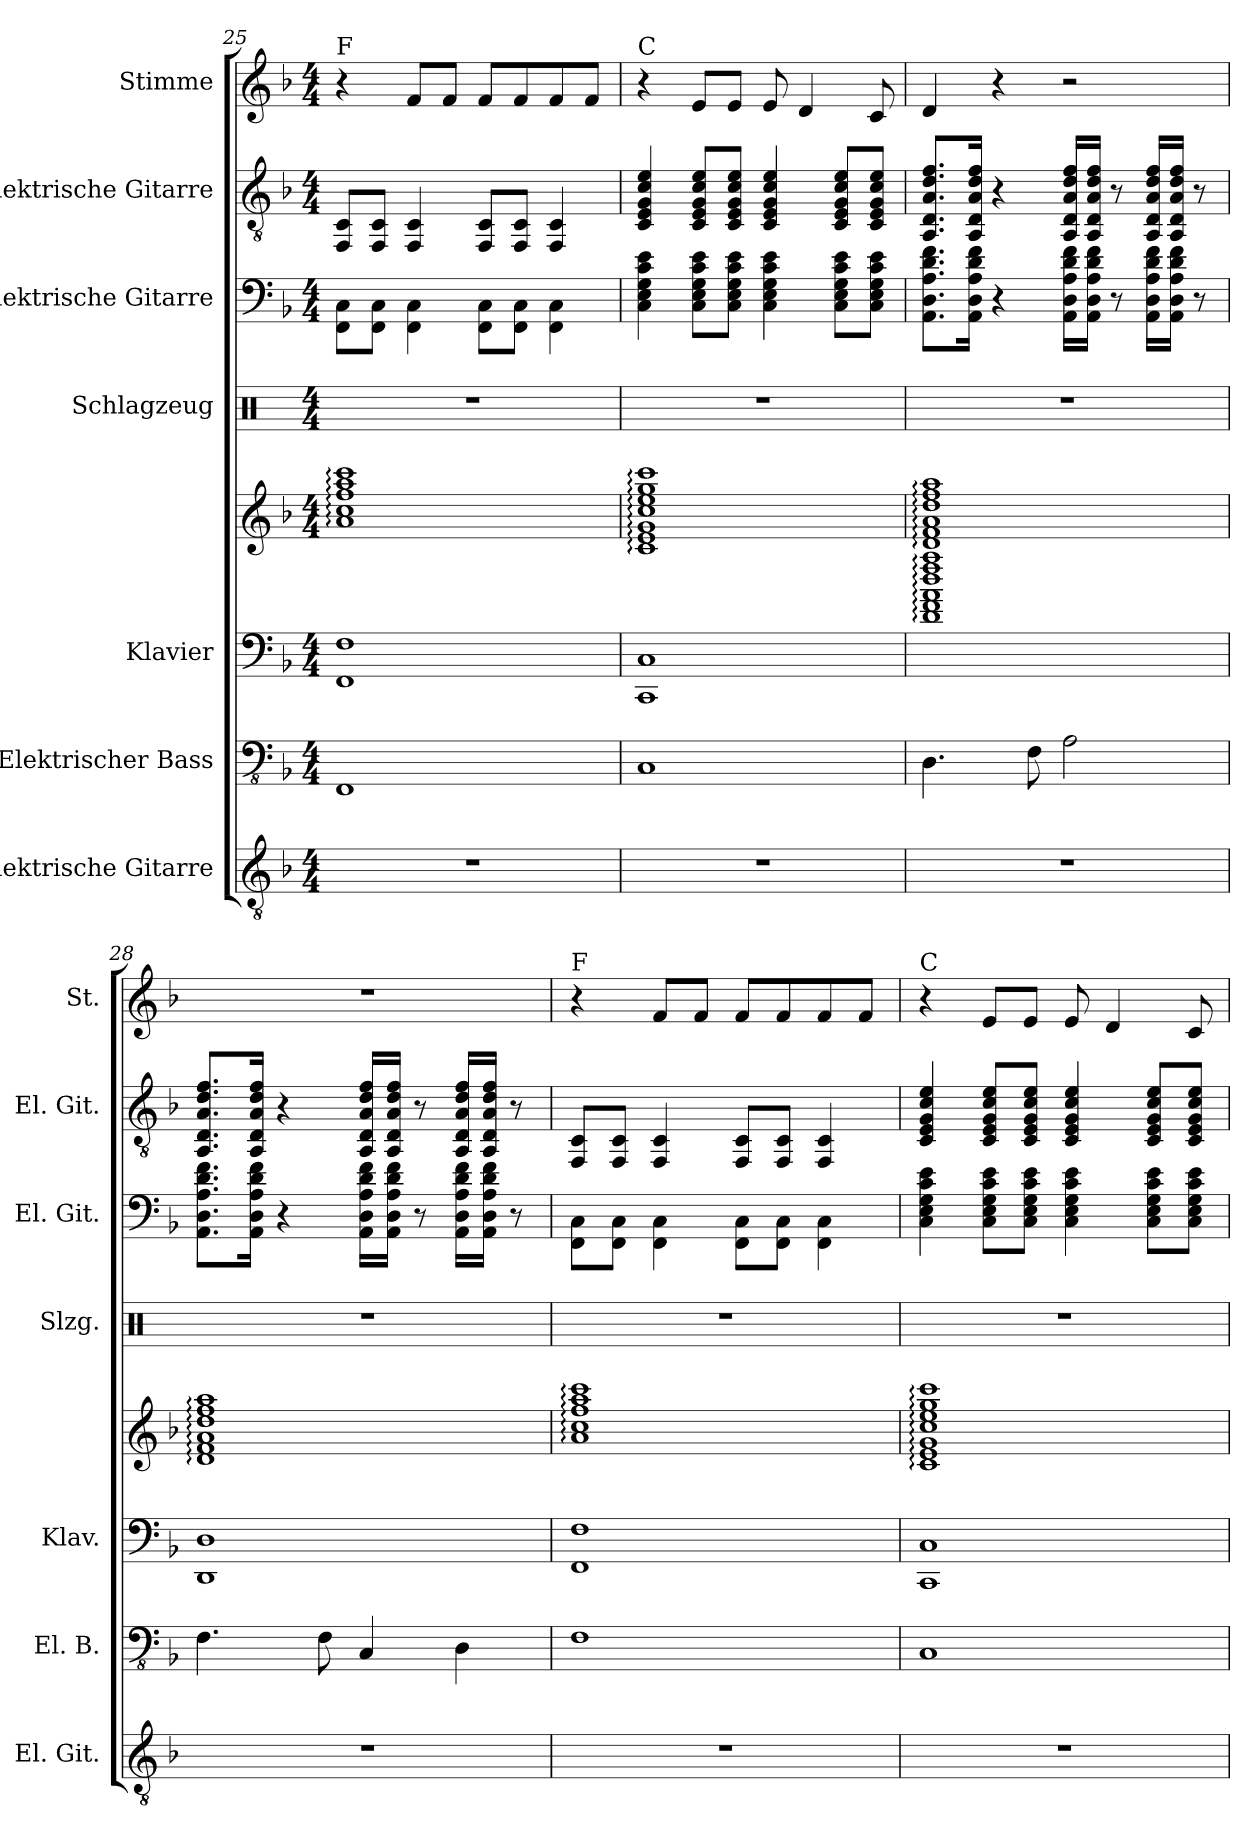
**kern	**kern	**kern	**kern	**kern	**kern	**kern	**kern
*part7	*part6	*part5	*part5	*part4	*part3	*part2	*part1
*staff8	*staff7	*staff6	*staff5	*staff4	*staff3	*staff2	*staff1
*I"Elektrische Gitarre	*I"Elektrischer Bass	*I"Klavier	*	*I"Schlagzeug	*I"Elektrische Gitarre	*I"Elektrische Gitarre	*I"Stimme
*I'El. Git.	*I'El. B.	*I'Klav.	*	*I'Slzg.	*I'El. Git.	*I'El. Git.	*I'St.
*clefGv2	*clefFv4	*clefF4	*clefG2	*clefX	*	*clefGv2	*clefG2
*k[b-]	*k[b-]	*k[b-]	*k[b-]	*k[]	*k[b-]	*k[b-]	*k[b-]
*M4/4	*M4/4	*M4/4	*M4/4	*M4/4	*M4/4	*M4/4	*M4/4
=25	=25	=25	=25	=25	=25	=25	=25
!	!	!	!	!	!	!	!LO:TX:a:t=F
1r	1FFF	1FF 1F	1a: 1cc: 1ff: 1aa: 1ccc:	1r	8FF\ 8C\L	8FF/ 8C/L	4r
.	.	.	.	.	8FF\ 8C\J	8FF/ 8C/J	.
.	.	.	.	.	4FF\ 4C\	4FF/ 4C/	8f/L
.	.	.	.	.	.	.	8f/J
.	.	.	.	.	8FF\ 8C\L	8FF/ 8C/L	8f/L
.	.	.	.	.	8FF\ 8C\J	8FF/ 8C/J	8f/
.	.	.	.	.	4FF\ 4C\	4FF/ 4C/	8f/
.	.	.	.	.	.	.	8f/J
=26	=26	=26	=26	=26	=26	=26	=26
!	!	!	!	!	!	!	!LO:TX:a:t=C
1r	1CC	1CC 1C	1c: 1e: 1g: 1cc: 1ee: 1gg: 1ccc:	1r	4C\ 4E\ 4G\ 4c\ 4e\	4C/ 4E/ 4G/ 4c/ 4e/	4r
.	.	.	.	.	8C\ 8E\ 8G\ 8c\ 8e\L	8C/ 8E/ 8G/ 8c/ 8e/L	8e/L
.	.	.	.	.	8C\ 8E\ 8G\ 8c\ 8e\J	8C/ 8E/ 8G/ 8c/ 8e/J	8e/J
.	.	.	.	.	4C\ 4E\ 4G\ 4c\ 4e\	4C/ 4E/ 4G/ 4c/ 4e/	8e/
.	.	.	.	.	.	.	4d/
.	.	.	.	.	8C\ 8E\ 8G\ 8c\ 8e\L	8C/ 8E/ 8G/ 8c/ 8e/L	.
.	.	.	.	.	8C\ 8E\ 8G\ 8c\ 8e\J	8C/ 8E/ 8G/ 8c/ 8e/J	8c/
!!LO:PB:g=z
=27	=27	=27	=27	=27	=27	=27	=27
1r	4.DD\	1d: 1f: 1a: 1dd: 1ff: 1aa:	1d: 1f: 1a: 1dd: 1ff: 1aa:	1r	8.AA\ 8.D\ 8.A\ 8.d\ 8.f\L	8.AA/ 8.D/ 8.A/ 8.d/ 8.f/L	4d/
.	.	.	.	.	16AA\ 16D\ 16A\ 16d\ 16f\Jk	16AA/ 16D/ 16A/ 16d/ 16f/Jk	.
.	.	.	.	.	4r	4r	4r
.	8FF\	.	.	.	.	.	.
.	2AA\	.	.	.	16AA\ 16D\ 16A\ 16d\ 16f\LL	16AA/ 16D/ 16A/ 16d/ 16f/LL	2r
.	.	.	.	.	16AA\ 16D\ 16A\ 16d\ 16f\JJ	16AA/ 16D/ 16A/ 16d/ 16f/JJ	.
.	.	.	.	.	8r	8r	.
.	.	.	.	.	16AA\ 16D\ 16A\ 16d\ 16f\LL	16AA/ 16D/ 16A/ 16d/ 16f/LL	.
.	.	.	.	.	16AA\ 16D\ 16A\ 16d\ 16f\JJ	16AA/ 16D/ 16A/ 16d/ 16f/JJ	.
.	.	.	.	.	8r	8r	.
=28	=28	=28	=28	=28	=28	=28	=28
1r	4.FF\	1DD 1D	1d: 1f: 1a: 1dd: 1ff: 1aa:	1r	8.AA\ 8.D\ 8.A\ 8.d\ 8.f\L	8.AA/ 8.D/ 8.A/ 8.d/ 8.f/L	1r
.	.	.	.	.	16AA\ 16D\ 16A\ 16d\ 16f\Jk	16AA/ 16D/ 16A/ 16d/ 16f/Jk	.
.	.	.	.	.	4r	4r	.
.	8FF\	.	.	.	.	.	.
.	4CC/	.	.	.	16AA\ 16D\ 16A\ 16d\ 16f\LL	16AA/ 16D/ 16A/ 16d/ 16f/LL	.
.	.	.	.	.	16AA\ 16D\ 16A\ 16d\ 16f\JJ	16AA/ 16D/ 16A/ 16d/ 16f/JJ	.
.	.	.	.	.	8r	8r	.
.	4DD\	.	.	.	16AA\ 16D\ 16A\ 16d\ 16f\LL	16AA/ 16D/ 16A/ 16d/ 16f/LL	.
.	.	.	.	.	16AA\ 16D\ 16A\ 16d\ 16f\JJ	16AA/ 16D/ 16A/ 16d/ 16f/JJ	.
.	.	.	.	.	8r	8r	.
=29	=29	=29	=29	=29	=29	=29	=29
!	!	!	!	!	!	!	!LO:TX:a:t=F
1r	1FF	1FF 1F	1a: 1cc: 1ff: 1aa: 1ccc:	1r	8FF\ 8C\L	8FF/ 8C/L	4r
.	.	.	.	.	8FF\ 8C\J	8FF/ 8C/J	.
.	.	.	.	.	4FF\ 4C\	4FF/ 4C/	8f/L
.	.	.	.	.	.	.	8f/J
.	.	.	.	.	8FF\ 8C\L	8FF/ 8C/L	8f/L
.	.	.	.	.	8FF\ 8C\J	8FF/ 8C/J	8f/
.	.	.	.	.	4FF\ 4C\	4FF/ 4C/	8f/
.	.	.	.	.	.	.	8f/J
!!LO:PB:g=z
=30	=30	=30	=30	=30	=30	=30	=30
!	!	!	!	!	!	!	!LO:TX:a:t=C
1r	1CC	1CC 1C	1c: 1e: 1g: 1cc: 1ee: 1gg: 1ccc:	1r	4C\ 4E\ 4G\ 4c\ 4e\	4C/ 4E/ 4G/ 4c/ 4e/	4r
.	.	.	.	.	8C\ 8E\ 8G\ 8c\ 8e\L	8C/ 8E/ 8G/ 8c/ 8e/L	8e/L
.	.	.	.	.	8C\ 8E\ 8G\ 8c\ 8e\J	8C/ 8E/ 8G/ 8c/ 8e/J	8e/J
.	.	.	.	.	4C\ 4E\ 4G\ 4c\ 4e\	4C/ 4E/ 4G/ 4c/ 4e/	8e/
.	.	.	.	.	.	.	4d/
.	.	.	.	.	8C\ 8E\ 8G\ 8c\ 8e\L	8C/ 8E/ 8G/ 8c/ 8e/L	.
.	.	.	.	.	8C\ 8E\ 8G\ 8c\ 8e\J	8C/ 8E/ 8G/ 8c/ 8e/J	8c/
=	=	=	=	=	=	=	=
*-	*-	*-	*-	*-	*-	*-	*-
